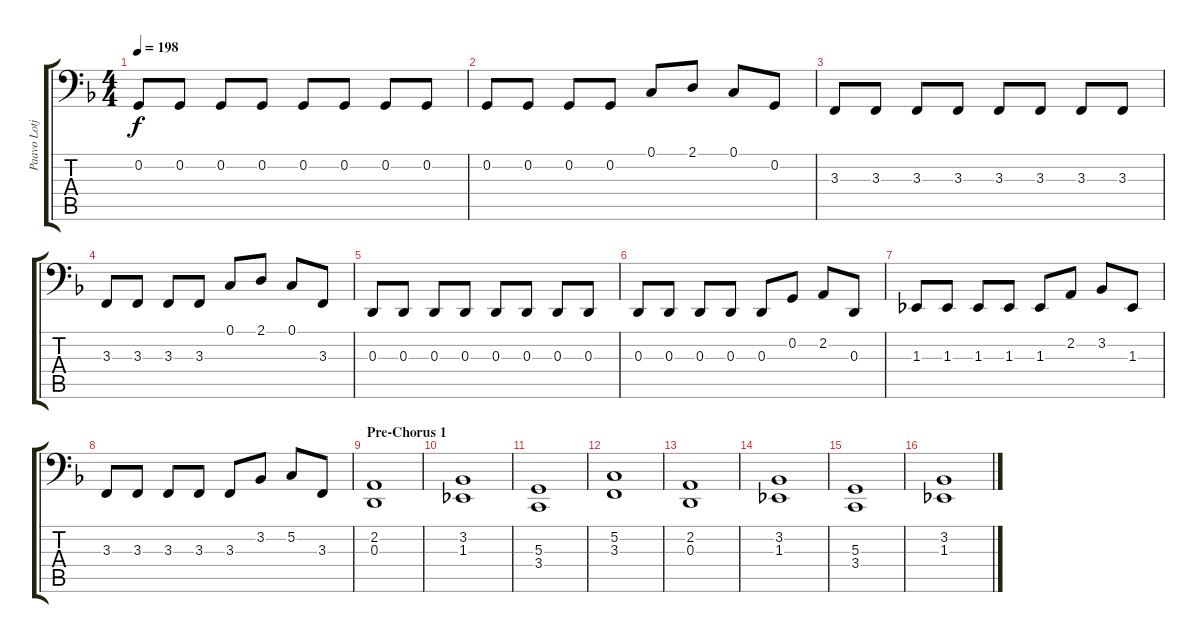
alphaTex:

\track ("Paavo Lotjonen - Bass Cello" "Paavo Lotj") {instrument cello}
\staff {score tabs}
\tuning (C3 G2 D2 A1 E1 B0) {hide}
\ts (4 4)
\tempo 198
\clef f4
\ks f
0.2.8{dy f} 0.2.8 0.2.8 0.2.8 0.2.8 0.2.8 0.2.8 0.2.8 |
0.2.8 0.2.8 0.2.8 0.2.8 0.1.8 2.1.8 0.1.8 0.2.8 |
3.3.8 3.3.8 3.3.8 3.3.8 3.3.8 3.3.8 3.3.8 3.3.8 |
3.3.8 3.3.8 3.3.8 3.3.8 0.1.8 2.1.8 0.1.8 3.3.8 |
0.3.8 0.3.8 0.3.8 0.3.8 0.3.8 0.3.8 0.3.8 0.3.8 |
0.3.8 0.3.8 0.3.8 0.3.8 0.3.8 0.2.8 2.2.8 0.3.8 |
1.3.8 1.3.8 1.3.8 1.3.8 1.3.8 2.2.8 3.2.8 1.3.8 |
3.3.8 3.3.8 3.3.8 3.3.8 3.3.8 3.2.8 5.2.8 3.3.8 |
\section ("" "Pre-Chorus 1")
(2.2 0.3).1 |
(3.2 1.3).1 |
(5.3 3.4).1 |
(5.2 3.3).1 |
(2.2 0.3).1 |
(3.2 1.3).1 |
(5.3 3.4).1 |
(3.2 1.3).1
